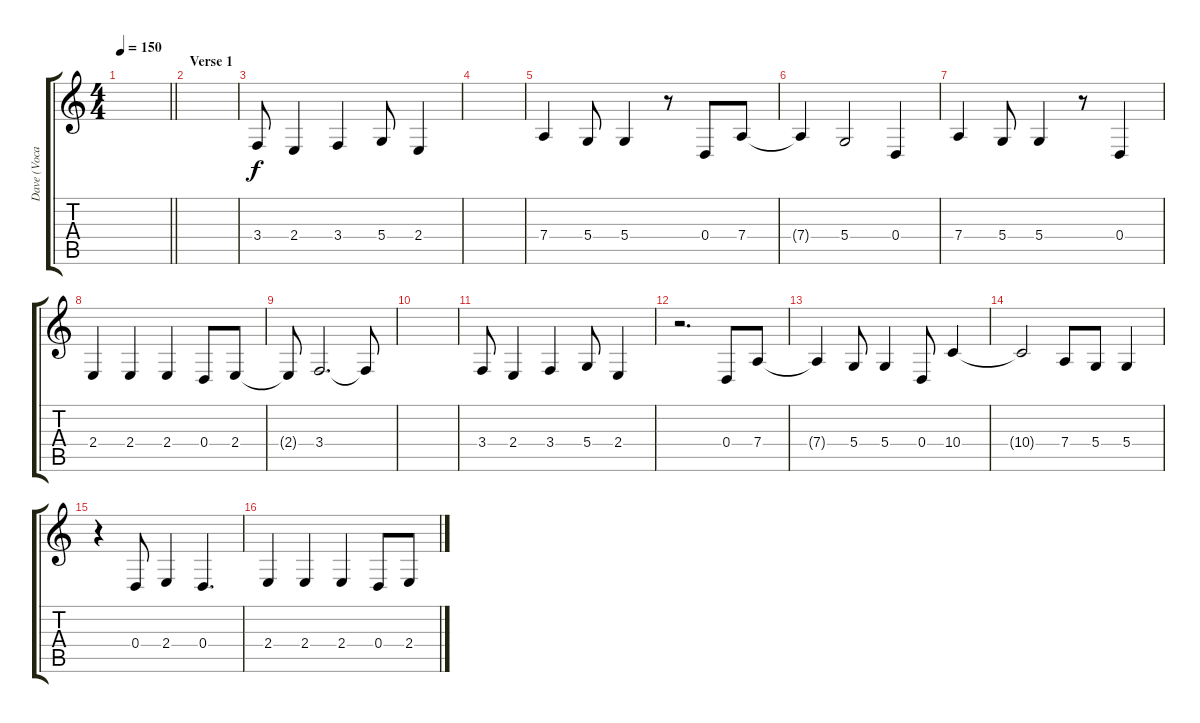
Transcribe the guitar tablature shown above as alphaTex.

\track ("Dave (Vocals)" "Dave (Voca") {instrument lead2sawtooth}
\staff {score tabs}
\tuning (E4 B3 G3 D3 A2 E2) {hide}
\ts (4 4)
\tempo 150
\clef g2
\barLineRight lightlight
\ks c
|
\section ("" "Verse 1")
|
3.4.8 2.4.4 3.4.4 5.4.8 2.4.4 |
|
7.4.4 5.4.8 5.4.4 r.8 0.4.8 7.4.8 |
7.4{t}.4 5.4.2 0.4.4 |
7.4.4 5.4.8 5.4.4 r.8 0.4.4 |
2.4.4 2.4.4 2.4.4 0.4.8 2.4.8 |
2.4{t}.8 3.4.2{d} 3.4{t}.8 |
|
3.4.8 2.4.4 3.4.4 5.4.8 2.4.4 |
r.2{d} 0.4.8 7.4.8 |
7.4{t}.4 5.4.8 5.4.4 0.4.8 10.4.4 |
10.4{t}.2 7.4.8 5.4.8 5.4.4 |
r.4 0.4.8 2.4.4 0.4.4{d} |
2.4.4 2.4.4 2.4.4 0.4.8 2.4.8
